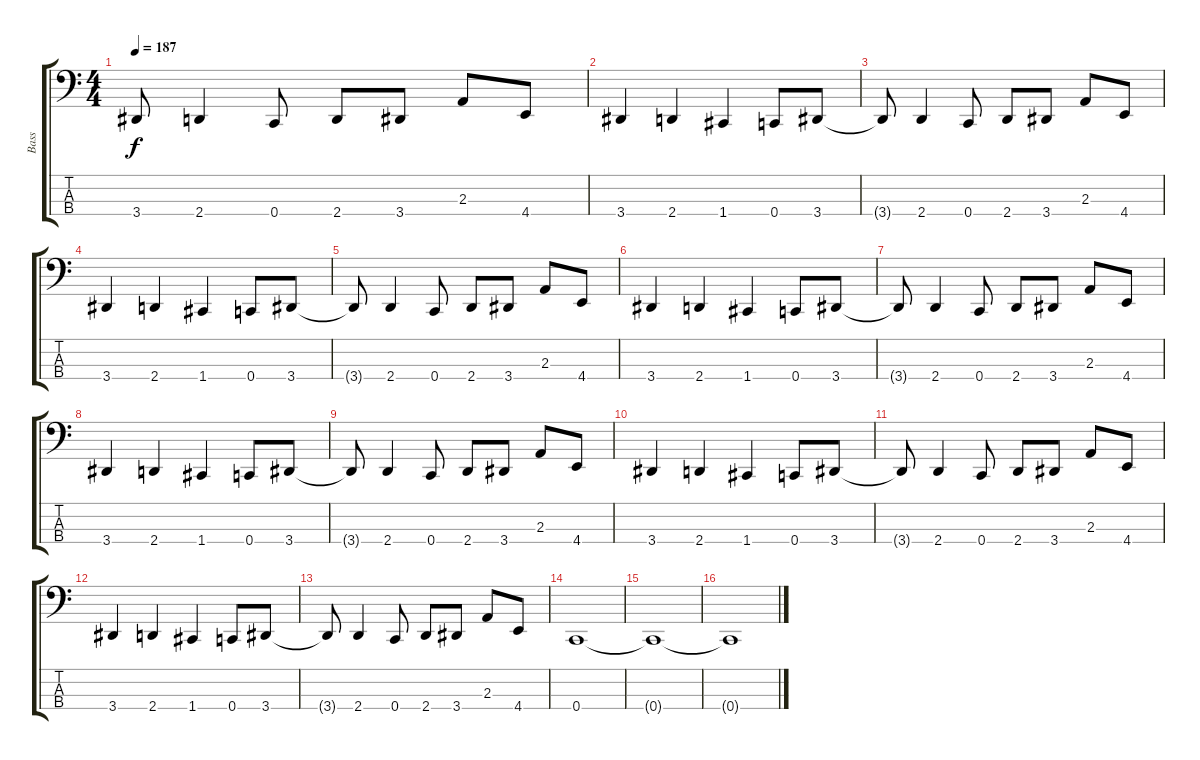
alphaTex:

\track ("Bass" "Bass") {instrument electricbasspick}
\staff {score tabs}
\tuning (F2 C2 G1 C1) {hide}
\ts (4 4)
\tempo 187
\clef f4
\ks c
3.4{t}.8{dy f} 2.4.4 0.4.8 2.4.8 3.4.8 2.3.8 4.4.8 |
3.4.4 2.4.4 1.4.4 0.4.8 3.4.8 |
3.4{t}.8 2.4.4 0.4.8 2.4.8 3.4.8 2.3.8 4.4.8 |
3.4.4 2.4.4 1.4.4 0.4.8 3.4.8 |
3.4{t}.8 2.4.4 0.4.8 2.4.8 3.4.8 2.3.8 4.4.8 |
3.4.4 2.4.4 1.4.4 0.4.8 3.4.8 |
3.4{t}.8 2.4.4 0.4.8 2.4.8 3.4.8 2.3.8 4.4.8 |
3.4.4 2.4.4 1.4.4 0.4.8 3.4.8 |
3.4{t}.8 2.4.4 0.4.8 2.4.8 3.4.8 2.3.8 4.4.8 |
3.4.4 2.4.4 1.4.4 0.4.8 3.4.8 |
3.4{t}.8 2.4.4 0.4.8 2.4.8 3.4.8 2.3.8 4.4.8 |
3.4.4 2.4.4 1.4.4 0.4.8 3.4.8 |
3.4{t}.8 2.4.4 0.4.8 2.4.8 3.4.8 2.3.8 4.4.8 |
0.4.1 |
0.4{t}.1 |
0.4{t}.1
